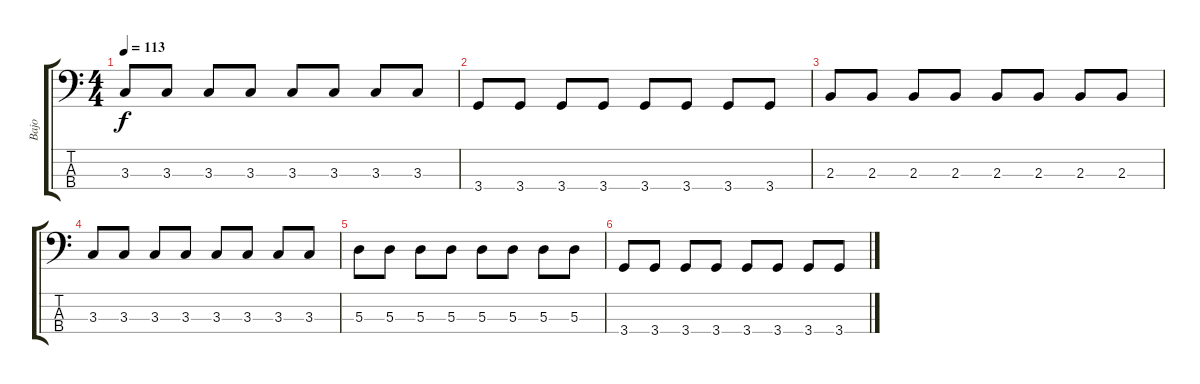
\track ("Bajo" "Bajo") {instrument electricbasspick}
\staff {score tabs}
\tuning (G2 D2 A1 E1) {hide}
\ts (4 4)
\tempo 113
\clef f4
\ks c
3.3.8{dy f} 3.3.8 3.3.8 3.3.8 3.3.8 3.3.8 3.3.8 3.3.8 |
3.4.8 3.4.8 3.4.8 3.4.8 3.4.8 3.4.8 3.4.8 3.4.8 |
2.3.8 2.3.8 2.3.8 2.3.8 2.3.8 2.3.8 2.3.8 2.3.8 |
3.3.8 3.3.8 3.3.8 3.3.8 3.3.8 3.3.8 3.3.8 3.3.8 |
5.3.8 5.3.8 5.3.8 5.3.8 5.3.8 5.3.8 5.3.8 5.3.8 |
3.4.8 3.4.8 3.4.8 3.4.8 3.4.8 3.4.8 3.4.8 3.4.8
